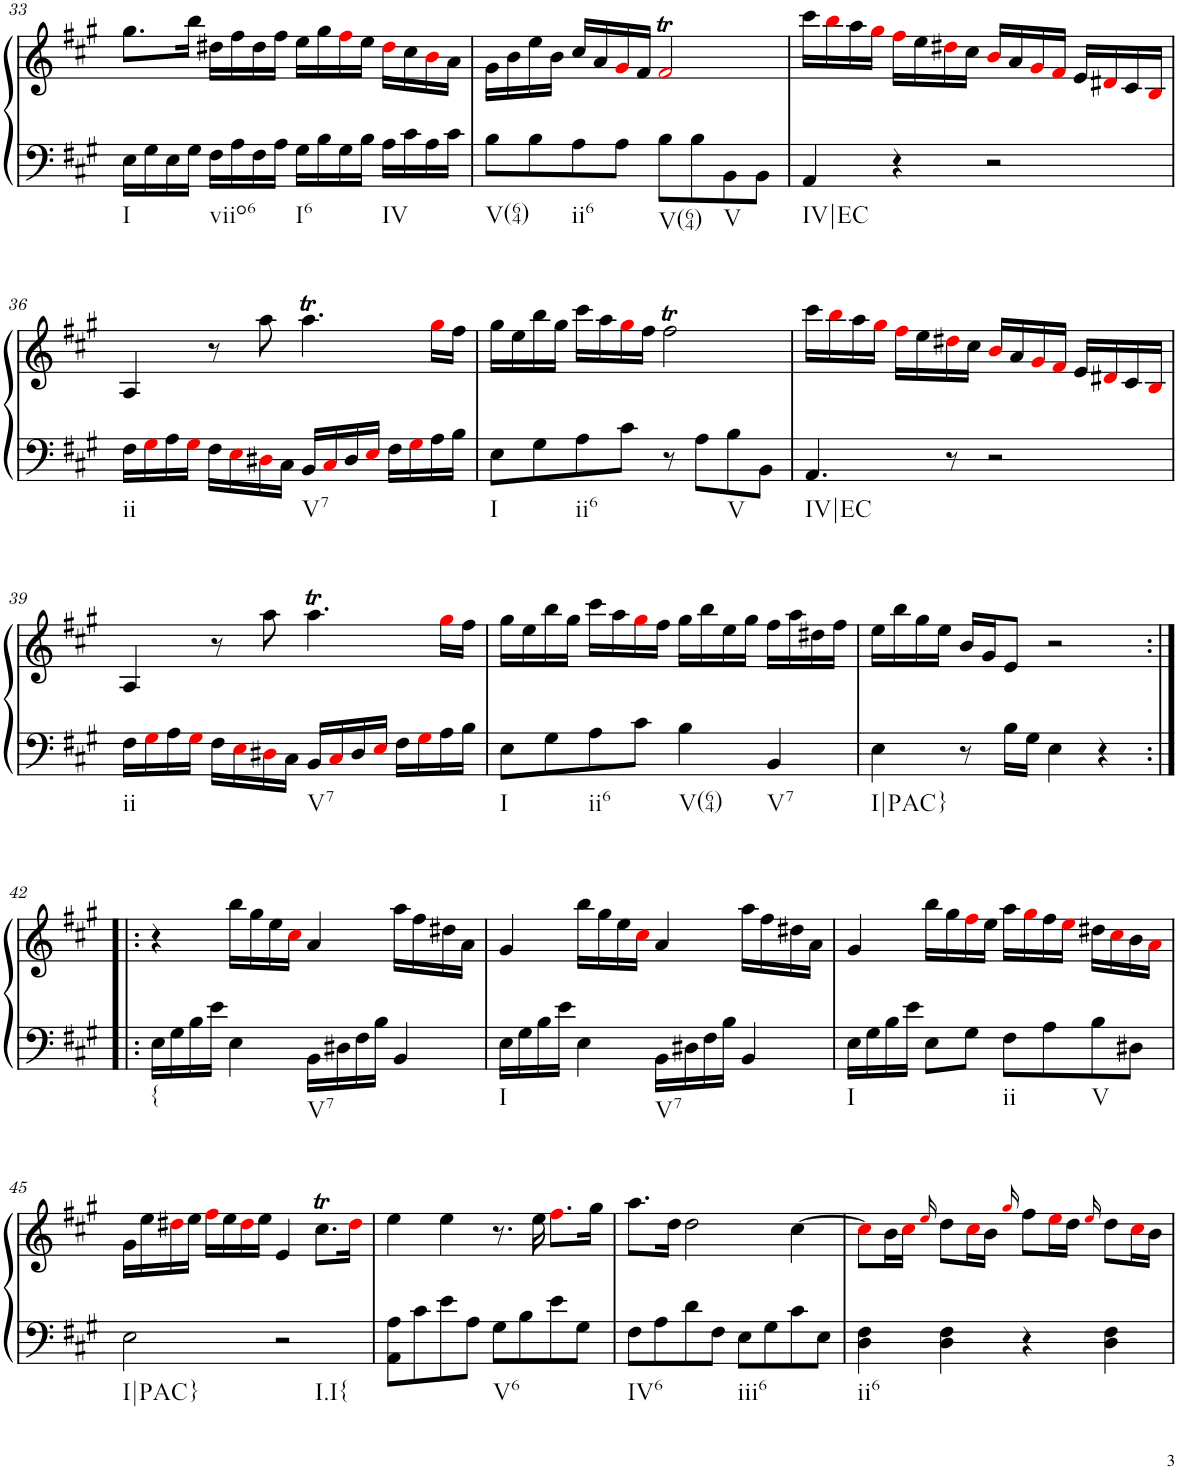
**kern	**kern
*part1	*part1
*staff2	*staff1
*I"Piano	*
*I'Pno.	*
!!LO:PB:g=z
*clefF4	*clefG2
*k[f#c#g#]	*k[f#c#g#]
*M4/4	*M4/4
*met(c)	*met(c)
=33	=33
!LO:TX:b:t=I	!
16E\LL	8.gg#\L
16G#\	.
16E\	.
16G#\JJ	16bb\Jk
!LO:TX:b:t=viio6	!
16F#\LL	16dd#X\LL
16A\	16ff#\
16F#\	16dd#\
16A\JJ	16ff#\JJ
!LO:TX:b:t=I6	!
16G#\LL	16ee\LL
16B\	16gg#\
16G#\	16ff#i\
16B\JJ	16ee\JJ
!LO:TX:b:t=IV	!
16A\LL	16dd#i\LL
16c#\	16cc#\
16A\	16bi\
16c#\JJ	16a\JJ
=34	=34
!LO:TX:b:t=V(64)	!
8B\L	16g#\LL
.	16b\
8B\	16ee\
.	16b\JJ
!LO:TX:b:t=ii6	!
8A\	16cc#/LL
.	16a/
8A\J	16g#i/
.	16f#/JJ
!LO:TX:b:t=V(64)	!
8B\L	2f#Ti/
8B\	.
!LO:TX:b:t=V	!
8BB\	.
8BB\J	.
=35	=35
!LO:TX:b:t=IV|EC	!
4AA/	16ccc#\LL
.	16bbi\
.	16aa\
.	16gg#i\JJ
4r	16ff#i\LL
.	16ee\
.	16dd#Xi\
.	16cc#\JJ
2r	16bi/LL
.	16a/
.	16g#i/
.	16f#i/JJ
.	16e/LL
.	16d#Xi/
.	16c#/
.	16Bi/JJ
!!LO:LB:g=z
=36	=36
!LO:TX:b:t=ii	!
16F#\LL	4A/
16G#i\	.
16A\	.
16G#i\JJ	.
16F#\LL	8r
16Ei\	.
16D#Xi\	8aa\
16C#\JJ	.
!LO:TX:b:t=V7	!
16BB/LL	4.aaT\
16C#i/	.
16D#/	.
16Ei/JJ	.
16F#\LL	.
16G#i\	.
16A\	16gg#i\LL
16B\JJ	16ff#\JJ
=37	=37
!LO:TX:b:t=I	!
8E\L	16gg#\LL
.	16ee\
8G#\	16bb\
.	16gg#\JJ
!LO:TX:b:t=ii6	!
8A\	16ccc#\LL
.	16aa\
8c#\J	16gg#i\
.	16ff#\JJ
8r	2ff#T\
8A\L	.
!LO:TX:b:t=V	!
8B\	.
8BB\J	.
=38	=38
!LO:TX:b:t=IV|EC	!
4.AA/	16ccc#\LL
.	16bbi\
.	16aa\
.	16gg#i\JJ
.	16ff#i\LL
.	16ee\
8r	16dd#Xi\
.	16cc#\JJ
2r	16bi/LL
.	16a/
.	16g#i/
.	16f#i/JJ
.	16e/LL
.	16d#Xi/
.	16c#/
.	16Bi/JJ
!!LO:LB:g=z
=39	=39
!LO:TX:b:t=ii	!
16F#\LL	4A/
16G#i\	.
16A\	.
16G#i\JJ	.
16F#\LL	8r
16Ei\	.
16D#Xi\	8aa\
16C#\JJ	.
!LO:TX:b:t=V7	!
16BB/LL	4.aaT\
16C#i/	.
16D#/	.
16Ei/JJ	.
16F#\LL	.
16G#i\	.
16A\	16gg#i\LL
16B\JJ	16ff#\JJ
=40	=40
!LO:TX:b:t=I	!
8E\L	16gg#\LL
.	16ee\
8G#\	16bb\
.	16gg#\JJ
!LO:TX:b:t=ii6	!
8A\	16ccc#\LL
.	16aa\
8c#\J	16gg#i\
.	16ff#\JJ
!LO:TX:b:t=V(64)	!
4B\	16gg#\LL
.	16bb\
.	16ee\
.	16gg#\JJ
!LO:TX:b:t=V7	!
4BB/	16ff#\LL
.	16aa\
.	16dd#X\
.	16ff#\JJ
=41	=41
!LO:TX:b:t=I|PAC}	!
4E\	16ee\LL
.	16bb\
.	16gg#\
.	16ee\JJ
8r	16b/LL
.	16g#/J
16B\LL	8e/J
16G#\JJ	.
4E\	2r
4r	.
!!LO:LB:g=z
=42:|!|:	=42:|!|:
!LO:TX:b:t={	!
16E\LL	4r
16G#\	.
16B\	.
16e\JJ	.
4E\	16bb\LL
.	16gg#\
.	16ee\
.	16cc#i\JJ
!LO:TX:b:t=V7	!
16BB\LL	4a/
16D#X\	.
16F#\	.
16B\JJ	.
4BB/	16aa\LL
.	16ff#\
.	16dd#X\
.	16a\JJ
=43	=43
!LO:TX:b:t=I	!
16E\LL	4g#/
16G#\	.
16B\	.
16e\JJ	.
4E\	16bb\LL
.	16gg#\
.	16ee\
.	16cc#i\JJ
!LO:TX:b:t=V7	!
16BB\LL	4a/
16D#X\	.
16F#\	.
16B\JJ	.
4BB/	16aa\LL
.	16ff#\
.	16dd#X\
.	16a\JJ
=44	=44
!LO:TX:b:t=I	!
16E\LL	4g#/
16G#\	.
16B\	.
16e\JJ	.
8E\L	16bb\LL
.	16gg#\
8G#\J	16ff#i\
.	16ee\JJ
!LO:TX:b:t=ii	!
8F#\L	16aa\LL
.	16gg#i\
8A\	16ff#\
.	16eei\JJ
!LO:TX:b:t=V	!
8B\	16dd#X\LL
.	16cc#i\
8D#X\J	16b\
.	16ai\JJ
!!LO:LB:g=z
=45	=45
!LO:TX:b:t=I|PAC}	!
2E\	16g#\LL
.	16ee\
.	16dd#Xi\
.	16ee\JJ
.	16ff#i\LL
.	16ee\
.	16dd#i\
.	16ee\JJ
!LO:TX:b:t=I.I{	!
2r	4e/
.	8.cc#t\L
.	16dd#i\Jk
=46	=46
8AA\ 8A\L	4ee\
8c#\	.
8e\	4ee\
8A\J	.
!LO:TX:b:t=V6	!
8G#\L	8.r
8B\	.
.	16ee\
8e\	8.ff#i\L
8G#\J	.
.	16gg#\Jk
=47	=47
!LO:TX:b:t=IV6	!
8F#\L	8.aa\L
8A\	.
.	16dd\Jk
8d\	2dd\
8F#\J	.
!LO:TX:b:t=iii6	!
8E\L	.
8G#\	.
8c#\	[4cc#\
8E\J	.
=48	=48
!LO:TX:b:t=ii6	!
4D\ 4F#\	8cc#i\L]
.	16b\L
.	16cc#i\JJ
.	16qeei/
4D\ 4F#\	8dd\L
.	16cc#i\L
.	16b\JJ
.	16qgg#i/
4r	8ff#\L
.	16eei\L
.	16dd\JJ
.	16qeei/
4D\ 4F#\	8dd\L
.	16cc#i\L
.	16b\JJ
=	=
*-	*-
